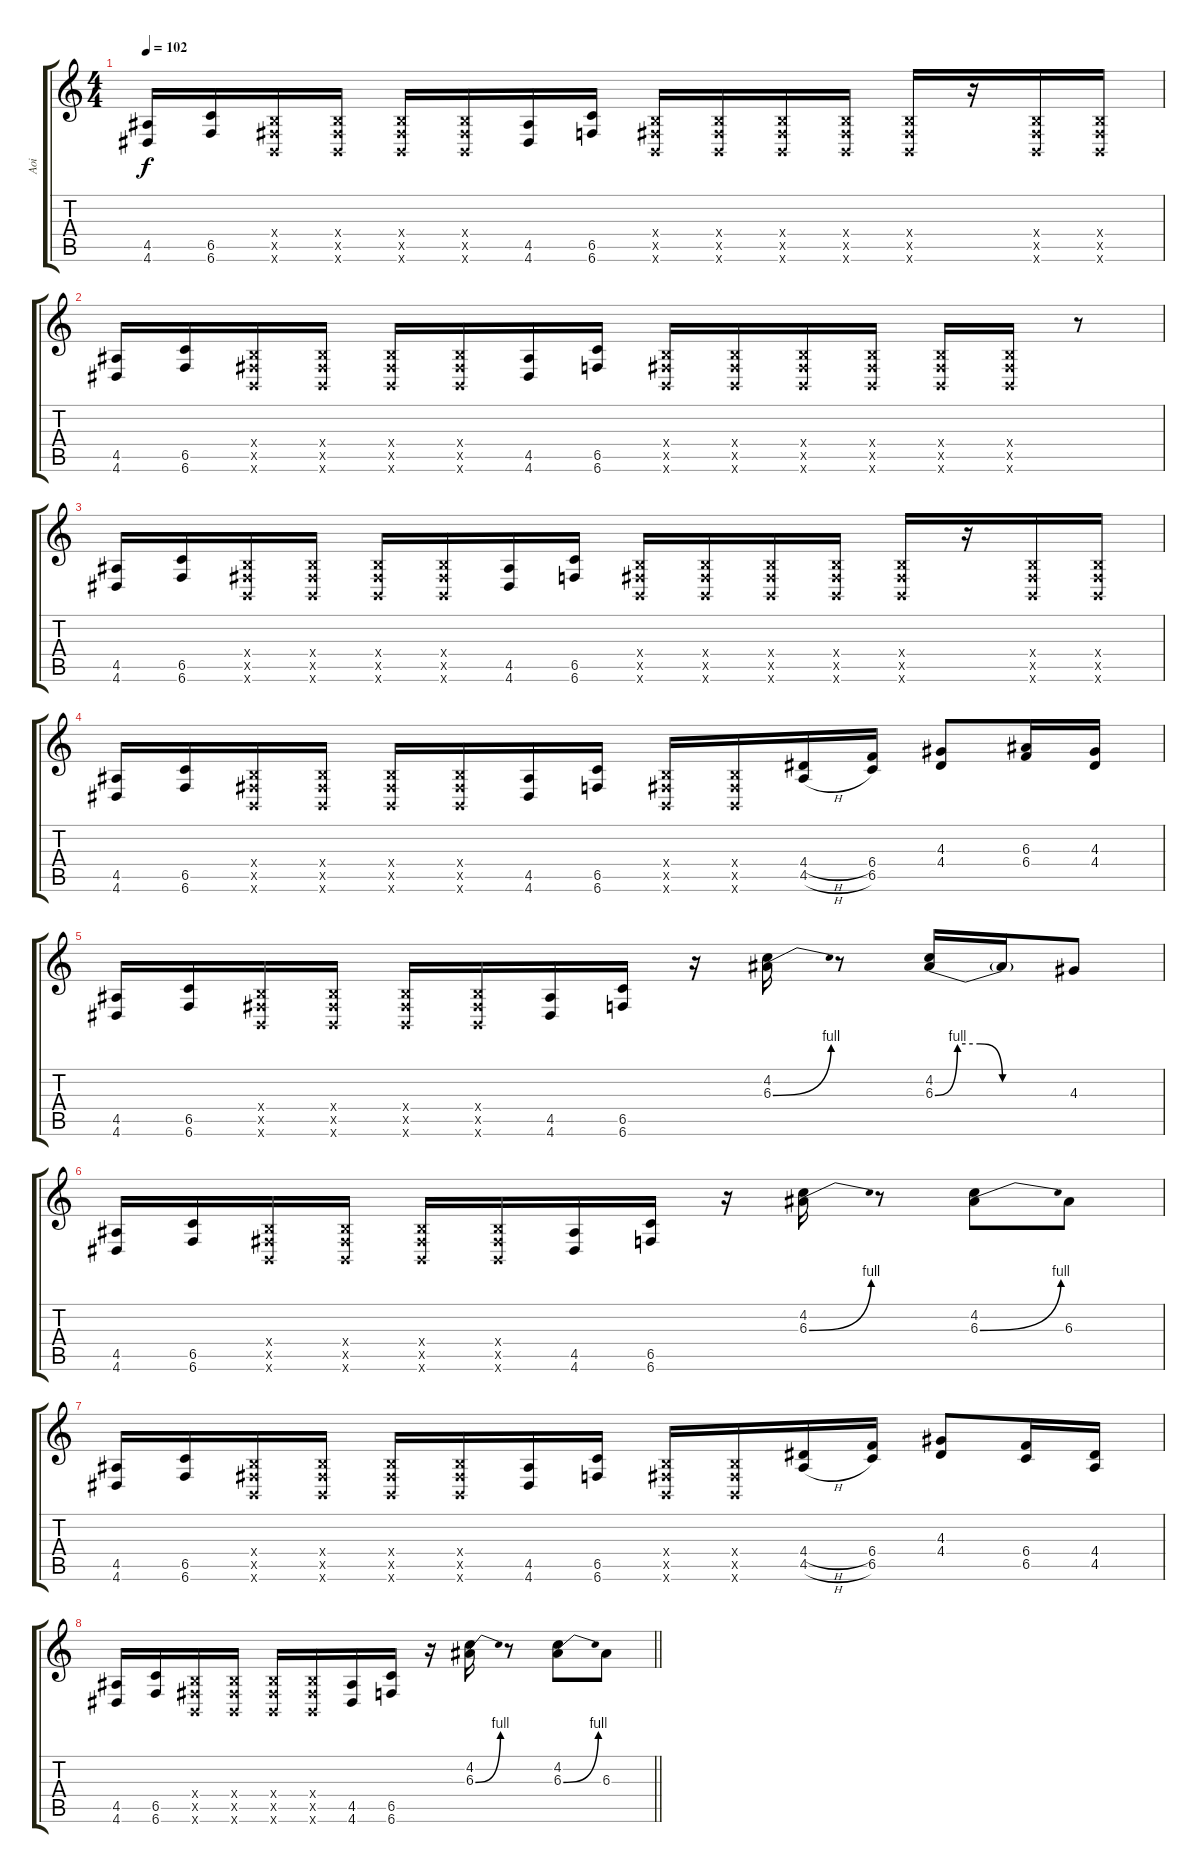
\track ("Aoi" "Aoi") {instrument distortionguitar}
\staff {score tabs}
\tuning (Db4 Ab3 E3 B2 Gb2 B1) {hide}
\ts (4 4)
\tempo 102
\clef g2
\ks c
(4.5 4.6).16{dy f} (6.5 6.6).16 (0.4{x} 0.5{x} 0.6{x}).16 (0.4{x} 0.5{x} 0.6{x}).16 (0.4{x} 0.5{x} 0.6{x}).16 (0.4{x} 0.5{x} 0.6{x}).16 (4.5 4.6).16 (6.5 6.6).16 (0.4{x} 0.5{x} 0.6{x}).16 (0.4{x} 0.5{x} 0.6{x}).16 (0.4{x} 0.5{x} 0.6{x}).16 (0.4{x} 0.5{x} 0.6{x}).16 (0.4{x} 0.5{x} 0.6{x}).16 r.16 (0.4{x} 0.5{x} 0.6{x}).16 (0.4{x} 0.5{x} 0.6{x}).16 |
(4.5 4.6).16 (6.5 6.6).16 (0.4{x} 0.5{x} 0.6{x}).16 (0.4{x} 0.5{x} 0.6{x}).16 (0.4{x} 0.5{x} 0.6{x}).16 (0.4{x} 0.5{x} 0.6{x}).16 (4.5 4.6).16 (6.5 6.6).16 (0.4{x} 0.5{x} 0.6{x}).16 (0.4{x} 0.5{x} 0.6{x}).16 (0.4{x} 0.5{x} 0.6{x}).16 (0.4{x} 0.5{x} 0.6{x}).16 (0.4{x} 0.5{x} 0.6{x}).16 (0.4{x} 0.5{x} 0.6{x}).16 r.8 |
(4.5 4.6).16 (6.5 6.6).16 (0.4{x} 0.5{x} 0.6{x}).16 (0.4{x} 0.5{x} 0.6{x}).16 (0.4{x} 0.5{x} 0.6{x}).16 (0.4{x} 0.5{x} 0.6{x}).16 (4.5 4.6).16 (6.5 6.6).16 (0.4{x} 0.5{x} 0.6{x}).16 (0.4{x} 0.5{x} 0.6{x}).16 (0.4{x} 0.5{x} 0.6{x}).16 (0.4{x} 0.5{x} 0.6{x}).16 (0.4{x} 0.5{x} 0.6{x}).16 r.16 (0.4{x} 0.5{x} 0.6{x}).16 (0.4{x} 0.5{x} 0.6{x}).16 |
(4.5 4.6).16 (6.5 6.6).16 (0.4{x} 0.5{x} 0.6{x}).16 (0.4{x} 0.5{x} 0.6{x}).16 (0.4{x} 0.5{x} 0.6{x}).16 (0.4{x} 0.5{x} 0.6{x}).16 (4.5 4.6).16 (6.5 6.6).16 (0.4{x} 0.5{x} 0.6{x}).16 (0.4{x} 0.5{x} 0.6{x}).16 (4.4{h} 4.5{h}).16 (6.4 6.5).16 (4.3 4.4).8 (6.3 6.4).16 (4.3 4.4).16 |
(4.5 4.6).16 (6.5 6.6).16 (0.4{x} 0.5{x} 0.6{x}).16 (0.4{x} 0.5{x} 0.6{x}).16 (0.4{x} 0.5{x} 0.6{x}).16 (0.4{x} 0.5{x} 0.6{x}).16 (4.5 4.6).16 (6.5 6.6).16 r.16 (4.2 6.3{be (bend 0 0 60 4)}).16 r.8 (4.2 6.3{be (custom 0 0 10 4 20 4 30 0 60 0)}).16 6.3{t}.16 4.3.8 |
(4.5 4.6).16 (6.5 6.6).16 (0.4{x} 0.5{x} 0.6{x}).16 (0.4{x} 0.5{x} 0.6{x}).16 (0.4{x} 0.5{x} 0.6{x}).16 (0.4{x} 0.5{x} 0.6{x}).16 (4.5 4.6).16 (6.5 6.6).16 r.16 (4.2 6.3{be (bend 0 0 60 4)}).16 r.8 (4.2 6.3{be (bend 0 0 60 4)}).8 6.3.8 |
(4.5 4.6).16 (6.5 6.6).16 (0.4{x} 0.5{x} 0.6{x}).16 (0.4{x} 0.5{x} 0.6{x}).16 (0.4{x} 0.5{x} 0.6{x}).16 (0.4{x} 0.5{x} 0.6{x}).16 (4.5 4.6).16 (6.5 6.6).16 (0.4{x} 0.5{x} 0.6{x}).16 (0.4{x} 0.5{x} 0.6{x}).16 (4.4{h} 4.5{h}).16 (6.4 6.5).16 (4.3 4.4).8 (6.4 6.5).16 (4.4 4.5).16 |
\barLineRight lightlight
(4.5 4.6).16 (6.5 6.6).16 (0.4{x} 0.5{x} 0.6{x}).16 (0.4{x} 0.5{x} 0.6{x}).16 (0.4{x} 0.5{x} 0.6{x}).16 (0.4{x} 0.5{x} 0.6{x}).16 (4.5 4.6).16 (6.5 6.6).16 r.16 (4.2 6.3{be (bend 0 0 60 4)}).16 r.8 (4.2 6.3{be (bend 0 0 60 4)}).8 6.3.8
